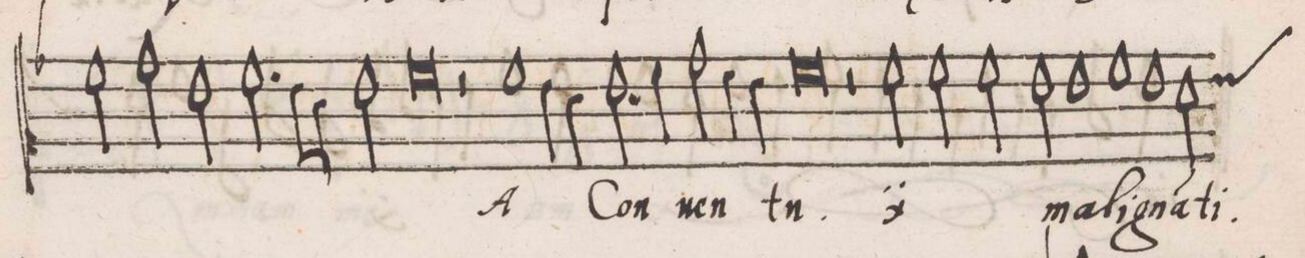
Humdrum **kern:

**kern	**text
*I"CANTVS	*
*clefC2	*
*k[]	*
*met(C|)	*
*M2/1	*
2a\	-xi-
2b-X\	-ſti
2g\	me
2.a\	De-
=8	=8
8g\L	.
8f\J	.
2g\	.
0a	-us
*	*Xij
=9	=9
2r	.
1a	A
=10	=10
4g\	.
4f\	.
2.g\	Con-
4a\	.
=11	=11
2b-X\	-uen-
4a\	.
4g\	.
0a	-tu.
=12	=12
*	*ij
2r	.
2a\	a
=13	=13
2a\	con-
2a\	-uen-
2g\	-tu
*	*Xij
1g	ma-
=14	=14
1a	-li-
1g	-gna(n)-
=15	=15
*custos:g	*
2f\	-ti-
*-	*-
